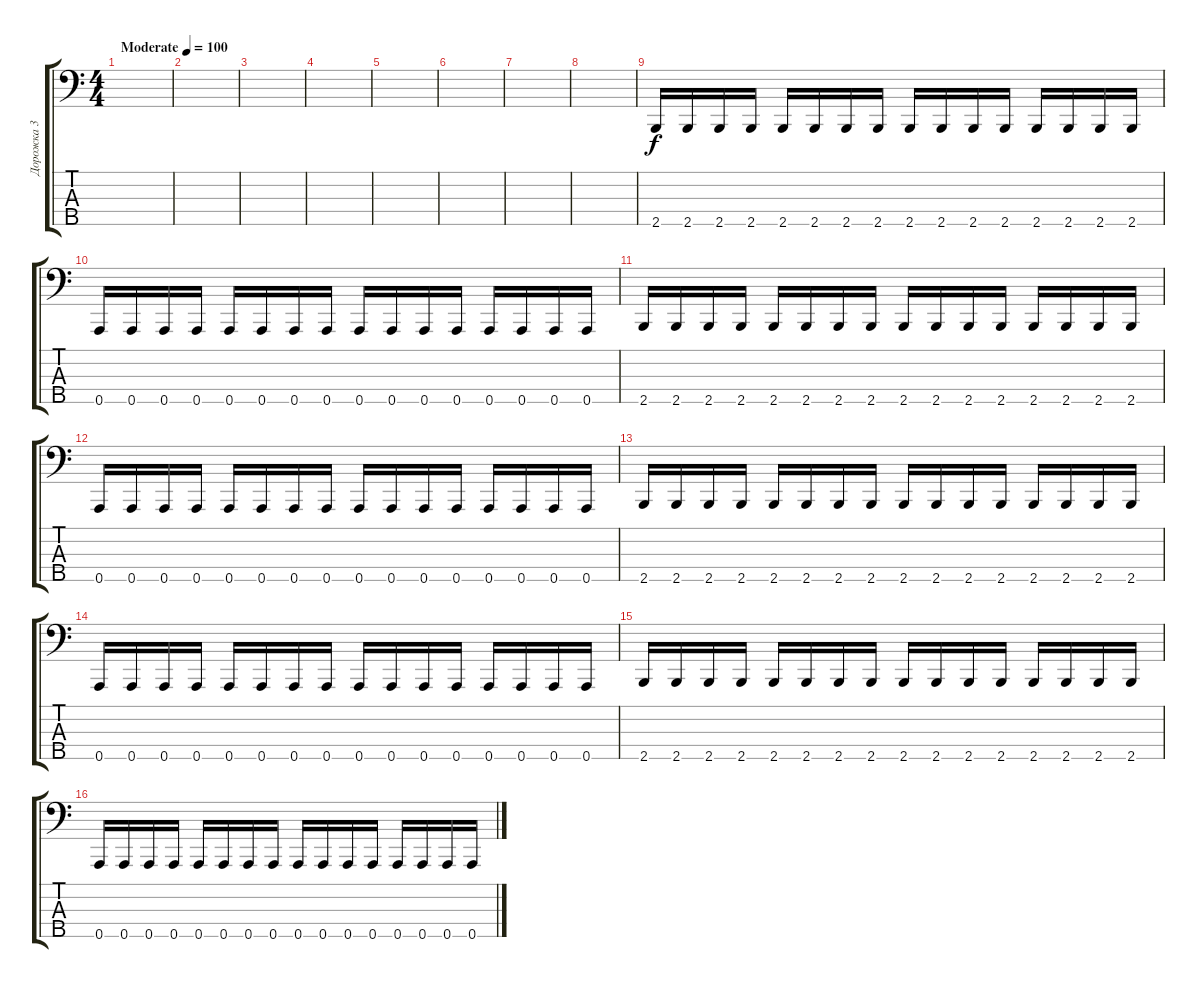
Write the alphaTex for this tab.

\track ("Дорожка 3" "Дорожка 3") {instrument electricbassfinger}
\staff {score tabs}
\tuning (F2 C2 G1 D1 A0) {hide}
\ts (4 4)
\tempo (100 "Moderate")
\clef f4
\ks c
|
|
|
|
|
|
|
|
2.5.16 2.5.16 2.5.16 2.5.16 2.5.16 2.5.16 2.5.16 2.5.16 2.5.16 2.5.16 2.5.16 2.5.16 2.5.16 2.5.16 2.5.16 2.5.16 |
0.5.16 0.5.16 0.5.16 0.5.16 0.5.16 0.5.16 0.5.16 0.5.16 0.5.16 0.5.16 0.5.16 0.5.16 0.5.16 0.5.16 0.5.16 0.5.16 |
2.5.16 2.5.16 2.5.16 2.5.16 2.5.16 2.5.16 2.5.16 2.5.16 2.5.16 2.5.16 2.5.16 2.5.16 2.5.16 2.5.16 2.5.16 2.5.16 |
0.5.16 0.5.16 0.5.16 0.5.16 0.5.16 0.5.16 0.5.16 0.5.16 0.5.16 0.5.16 0.5.16 0.5.16 0.5.16 0.5.16 0.5.16 0.5.16 |
2.5.16 2.5.16 2.5.16 2.5.16 2.5.16 2.5.16 2.5.16 2.5.16 2.5.16 2.5.16 2.5.16 2.5.16 2.5.16 2.5.16 2.5.16 2.5.16 |
0.5.16 0.5.16 0.5.16 0.5.16 0.5.16 0.5.16 0.5.16 0.5.16 0.5.16 0.5.16 0.5.16 0.5.16 0.5.16 0.5.16 0.5.16 0.5.16 |
2.5.16 2.5.16 2.5.16 2.5.16 2.5.16 2.5.16 2.5.16 2.5.16 2.5.16 2.5.16 2.5.16 2.5.16 2.5.16 2.5.16 2.5.16 2.5.16 |
0.5.16 0.5.16 0.5.16 0.5.16 0.5.16 0.5.16 0.5.16 0.5.16 0.5.16 0.5.16 0.5.16 0.5.16 0.5.16 0.5.16 0.5.16 0.5.16
